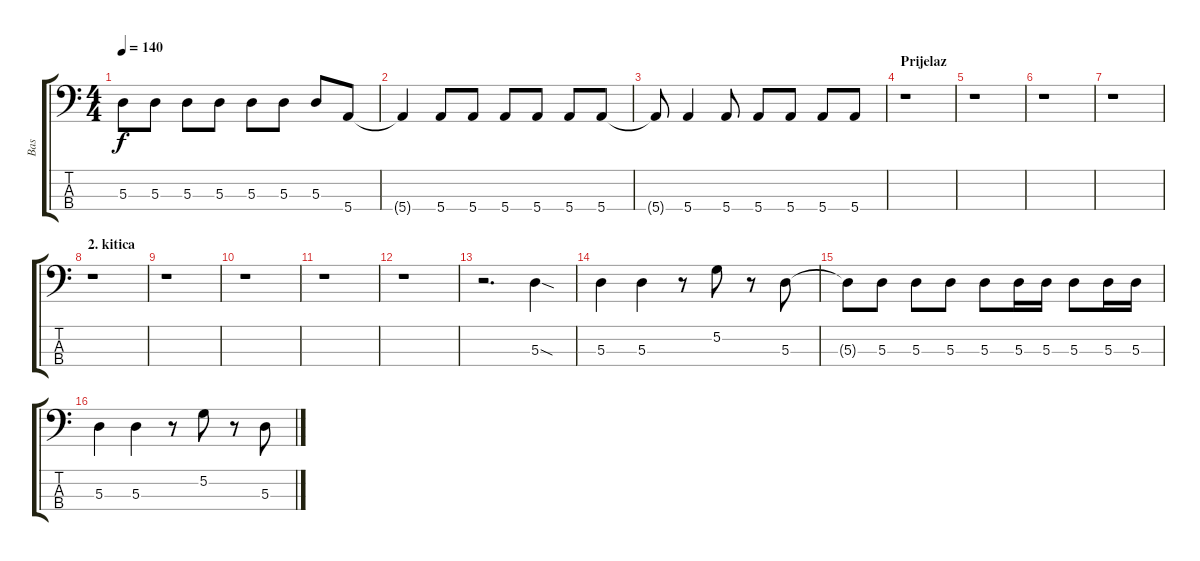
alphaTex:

\track ("Bas" "Bas") {instrument electricbassfinger}
\staff {score tabs}
\tuning (G2 D2 A1 E1) {hide}
\ts (4 4)
\tempo 140
\clef f4
\ks c
5.3.8{dy f} 5.3.8 5.3.8 5.3.8 5.3.8 5.3.8 5.3.8 5.4.8 |
5.4{t}.4 5.4.8 5.4.8 5.4.8 5.4.8 5.4.8 5.4.8 |
5.4{t}.8 5.4.4 5.4.8 5.4.8 5.4.8 5.4.8 5.4.8 |
\section ("" "Prijelaz")
r.1 |
r.1 |
r.1 |
r.1 |
\section ("" "2. kitica")
r.1 |
r.1 |
r.1 |
r.1 |
r.1 |
r.2{d} 5.3{sod}.4 |
5.3.4 5.3.4 r.8 5.2.8 r.8 5.3.8 |
5.3{t}.8 5.3.8 5.3.8 5.3.8 5.3.8 5.3.16 5.3.16 5.3.8 5.3.16 5.3.16 |
5.3.4 5.3.4 r.8 5.2.8 r.8 5.3.8
